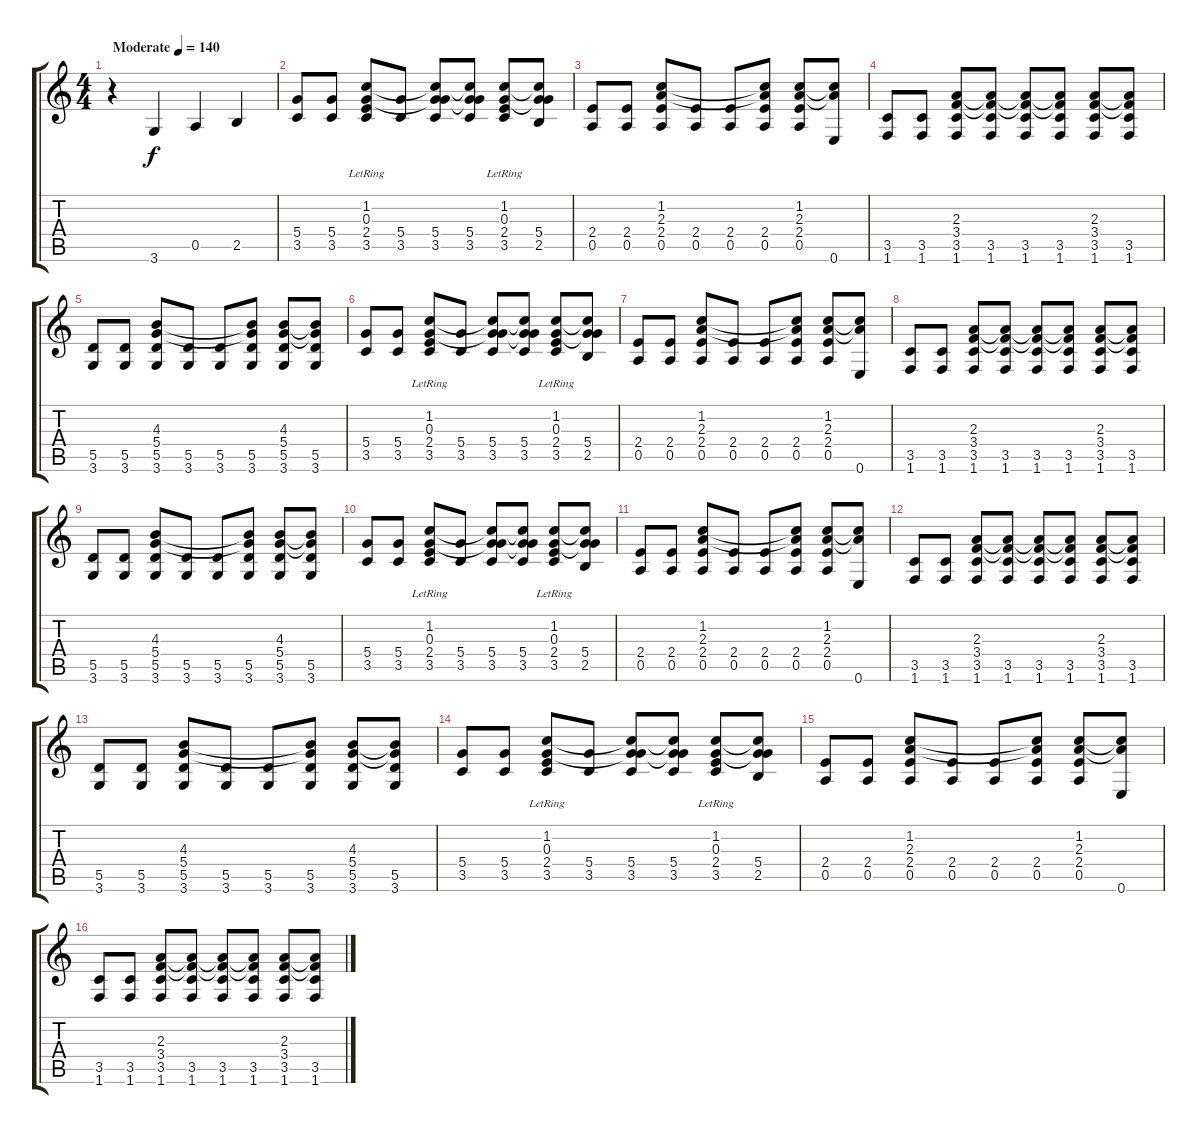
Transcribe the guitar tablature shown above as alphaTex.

\track "" {instrument electricguitarjazz}
\staff {score tabs}
\tuning (E4 B3 G3 D3 A2 E2) {hide}
\ts (4 4)
\tempo (140 "Moderate")
\clef g2
\ks c
r.4{dy f instrument electricguitarjazz} 3.6.4 0.5.4 2.5.4 |
(5.4 3.5).8 (5.4 3.5).8 (1.2{lr} 0.3{lr} 2.4 3.5).8 (5.4 3.5).8 (1.2{t} 0.3{t} 5.4 3.5).8 (1.2{t} 0.3{t} 5.4 3.5).8 (1.2{lr} 0.3{lr} 2.4 3.5).8 (1.2{t} 0.3{t} 5.4 2.5).8 |
(2.4 0.5).8 (2.4 0.5).8 (1.2 2.3 2.4 0.5).8 (2.4 0.5).8 (2.4 0.5).8 (1.2{t} 2.3{t} 2.4 0.5).8 (1.2 2.3 2.4 0.5).8 (1.2{t} 2.3{t} 0.6).8 |
(3.5 1.6).8 (3.5 1.6).8 (2.3 3.4 3.5 1.6).8 (2.3{t} 3.4{t} 3.5 1.6).8 (2.3{t} 3.4{t} 3.5 1.6).8 (2.3{t} 3.4{t} 3.5 1.6).8 (2.3 3.4 3.5 1.6).8 (2.3{t} 3.4{t} 3.5 1.6).8 |
(5.5 3.6).8 (5.5 3.6).8 (4.3 5.4 5.5 3.6).8 (5.5 3.6).8 (5.5 3.6).8 (4.3{t} 5.4{t} 5.5 3.6).8 (4.3 5.4 5.5 3.6).8 (4.3{t} 5.4{t} 5.5 3.6).8 |
(5.4 3.5).8 (5.4 3.5).8 (1.2{lr} 0.3{lr} 2.4 3.5).8 (5.4 3.5).8 (1.2{t} 0.3{t} 5.4 3.5).8 (1.2{t} 0.3{t} 5.4 3.5).8 (1.2{lr} 0.3{lr} 2.4 3.5).8 (1.2{t} 0.3{t} 5.4 2.5).8 |
(2.4 0.5).8 (2.4 0.5).8 (1.2 2.3 2.4 0.5).8 (2.4 0.5).8 (2.4 0.5).8 (1.2{t} 2.3{t} 2.4 0.5).8 (1.2 2.3 2.4 0.5).8 (1.2{t} 2.3{t} 0.6).8 |
(3.5 1.6).8 (3.5 1.6).8 (2.3 3.4 3.5 1.6).8 (2.3{t} 3.4{t} 3.5 1.6).8 (2.3{t} 3.4{t} 3.5 1.6).8 (2.3{t} 3.4{t} 3.5 1.6).8 (2.3 3.4 3.5 1.6).8 (2.3{t} 3.4{t} 3.5 1.6).8 |
(5.5 3.6).8 (5.5 3.6).8 (4.3 5.4 5.5 3.6).8 (5.5 3.6).8 (5.5 3.6).8 (4.3{t} 5.4{t} 5.5 3.6).8 (4.3 5.4 5.5 3.6).8 (4.3{t} 5.4{t} 5.5 3.6).8 |
(5.4 3.5).8 (5.4 3.5).8 (1.2{lr} 0.3{lr} 2.4 3.5).8 (5.4 3.5).8 (1.2{t} 0.3{t} 5.4 3.5).8 (1.2{t} 0.3{t} 5.4 3.5).8 (1.2{lr} 0.3{lr} 2.4 3.5).8 (1.2{t} 0.3{t} 5.4 2.5).8 |
(2.4 0.5).8 (2.4 0.5).8 (1.2 2.3 2.4 0.5).8 (2.4 0.5).8 (2.4 0.5).8 (1.2{t} 2.3{t} 2.4 0.5).8 (1.2 2.3 2.4 0.5).8 (1.2{t} 2.3{t} 0.6).8 |
(3.5 1.6).8 (3.5 1.6).8 (2.3 3.4 3.5 1.6).8 (2.3{t} 3.4{t} 3.5 1.6).8 (2.3{t} 3.4{t} 3.5 1.6).8 (2.3{t} 3.4{t} 3.5 1.6).8 (2.3 3.4 3.5 1.6).8 (2.3{t} 3.4{t} 3.5 1.6).8 |
(5.5 3.6).8 (5.5 3.6).8 (4.3 5.4 5.5 3.6).8 (5.5 3.6).8 (5.5 3.6).8 (4.3{t} 5.4{t} 5.5 3.6).8 (4.3 5.4 5.5 3.6).8 (4.3{t} 5.4{t} 5.5 3.6).8 |
(5.4 3.5).8 (5.4 3.5).8 (1.2{lr} 0.3{lr} 2.4 3.5).8 (5.4 3.5).8 (1.2{t} 0.3{t} 5.4 3.5).8 (1.2{t} 0.3{t} 5.4 3.5).8 (1.2{lr} 0.3{lr} 2.4 3.5).8 (1.2{t} 0.3{t} 5.4 2.5).8 |
(2.4 0.5).8 (2.4 0.5).8 (1.2 2.3 2.4 0.5).8 (2.4 0.5).8 (2.4 0.5).8 (1.2{t} 2.3{t} 2.4 0.5).8 (1.2 2.3 2.4 0.5).8 (1.2{t} 2.3{t} 0.6).8 |
(3.5 1.6).8 (3.5 1.6).8 (2.3 3.4 3.5 1.6).8 (2.3{t} 3.4{t} 3.5 1.6).8 (2.3{t} 3.4{t} 3.5 1.6).8 (2.3{t} 3.4{t} 3.5 1.6).8 (2.3 3.4 3.5 1.6).8 (2.3{t} 3.4{t} 3.5 1.6).8
